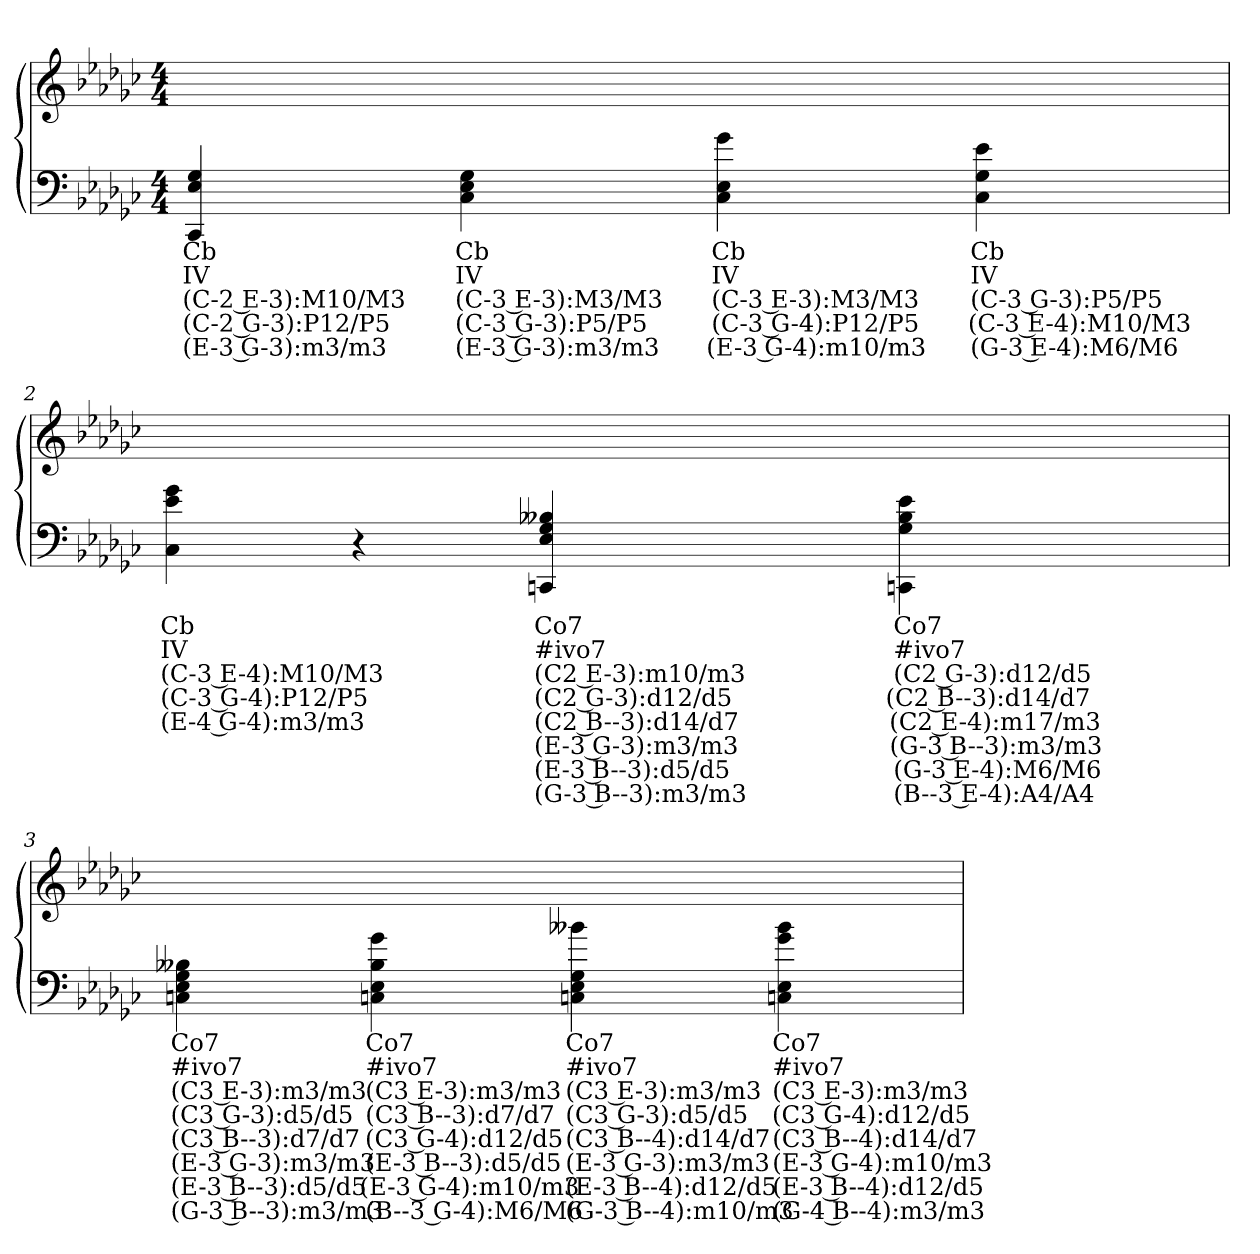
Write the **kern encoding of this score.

**kern	**text	**text	**text	**text	**text	**text	**text	**text	**kern
*part2	*part2	*part2	*part2	*part2	*part2	*part2	*part2	*part2	*part1
*staff2	*staff2	*staff2	*staff2	*staff2	*staff2	*staff2	*staff2	*staff2	*staff1
*clefF4	*	*	*	*	*	*	*	*	*clefG2
*k[b-e-a-d-g-c-]	*	*	*	*	*	*	*	*	*k[b-e-a-d-g-c-]
*G-:	*	*	*	*	*	*	*	*	*G-:
*M4/4	*	*	*	*	*	*	*	*	*M4/4
*MM60	*	*	*	*	*	*	*	*	*MM60
=1	=1	=1	=1	=1	=1	=1	=1	=1	=1
4CC- 4E- 4G-	Cb	IV	(C-2 E-3):M10/M3	(C-2 G-3):P12/P5	(E-3 G-3):m3/m3	.	.	.	1ryy
4C- 4E- 4G-	Cb	IV	(C-3 E-3):M3/M3	(C-3 G-3):P5/P5	(E-3 G-3):m3/m3	.	.	.	.
4C- 4E- 4g-	Cb	IV	(C-3 E-3):M3/M3	(C-3 G-4):P12/P5	(E-3 G-4):m10/m3	.	.	.	.
4C- 4G- 4e-	Cb	IV	(C-3 G-3):P5/P5	(C-3 E-4):M10/M3	(G-3 E-4):M6/M6	.	.	.	.
=2	=2	=2	=2	=2	=2	=2	=2	=2	=2
4C- 4e- 4g-	Cb	IV	(C-3 E-4):M10/M3	(C-3 G-4):P12/P5	(E-4 G-4):m3/m3	.	.	.	1ryy
4r	.	.	.	.	.	.	.	.	.
4CCn 4E- 4G- 4B--X	Co7	#ivo7	(C2 E-3):m10/m3	(C2 G-3):d12/d5	(C2 B--3):d14/d7	(E-3 G-3):m3/m3	(E-3 B--3):d5/d5	(G-3 B--3):m3/m3	.
4CCn 4G- 4B-- 4e-	Co7	#ivo7	(C2 G-3):d12/d5	(C2 B--3):d14/d7	(C2 E-4):m17/m3	(G-3 B--3):m3/m3	(G-3 E-4):M6/M6	(B--3 E-4):A4/A4	.
=3	=3	=3	=3	=3	=3	=3	=3	=3	=3
4Cn 4E- 4G- 4B--X	Co7	#ivo7	(C3 E-3):m3/m3	(C3 G-3):d5/d5	(C3 B--3):d7/d7	(E-3 G-3):m3/m3	(E-3 B--3):d5/d5	(G-3 B--3):m3/m3	1ryy
4Cn 4E- 4B-- 4g-	Co7	#ivo7	(C3 E-3):m3/m3	(C3 B--3):d7/d7	(C3 G-4):d12/d5	(E-3 B--3):d5/d5	(E-3 G-4):m10/m3	(B--3 G-4):M6/M6	.
4Cn 4E- 4G- 4b--X	Co7	#ivo7	(C3 E-3):m3/m3	(C3 G-3):d5/d5	(C3 B--4):d14/d7	(E-3 G-3):m3/m3	(E-3 B--4):d12/d5	(G-3 B--4):m10/m3	.
4Cn 4E- 4g- 4b--	Co7	#ivo7	(C3 E-3):m3/m3	(C3 G-4):d12/d5	(C3 B--4):d14/d7	(E-3 G-4):m10/m3	(E-3 B--4):d12/d5	(G-4 B--4):m3/m3	.
=	=	=	=	=	=	=	=	=	=
*-	*-	*-	*-	*-	*-	*-	*-	*-	*-
